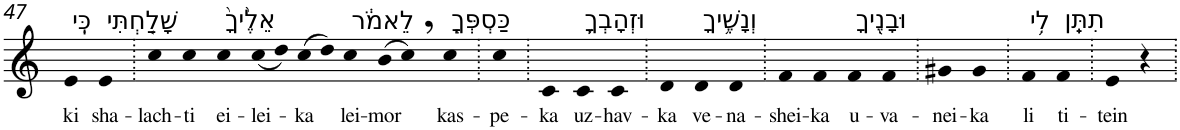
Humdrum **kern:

**kern	**text
*part1	*part1
*staff1	*staff1
*I"Piano	*
*I'Pno	*
!!LO:PB:g=z
*clefG2	*
*k[]	*
=47	=47
!LO:TX:a:t=כִּֽי	!
!	!LO:LY:b
4e	ki
!LO:TX:a:t=שָׁלַ֤חְתִּי	!
!	!LO:LY:b
4e	sha-
=48.	=48.
!	!LO:LY:b
4cc	-lach-
!	!LO:LY:b
4cc	-ti
!LO:TX:a:t=אֵלֶ֙יךָ֙	!
!	!LO:LY:b
4cc	ei-
!	!LO:LY:b
(<8cc	-lei-
8dd)	.
!	!LO:LY:b
(>8cc	-ka
8dd)	.
!LO:TX:a:t=לֵאמֹ֔ר	!
!	!LO:LY:b
4cc	lei-
!	!LO:LY:b
(>8b	-mor
8cc,)	.
!LO:TX:a:t=כַּסְפְּךָ֧	!
!	!LO:LY:b
4cc	kas-
=49.	=49.
!	!LO:LY:b
4cc	-pe-
=50.	=50.
!	!LO:LY:b
4c	-ka
!LO:TX:a:t=וּזְהָבְךָ֛	!
!	!LO:LY:b
4c	uz-
!	!LO:LY:b
4c	-hav-
=51.	=51.
!	!LO:LY:b
4d	-ka
!LO:TX:a:t=וְנָשֶׁ֥יךָ	!
!	!LO:LY:b
4d	ve-
!	!LO:LY:b
4d	-na-
=52.	=52.
!	!LO:LY:b
4f	-shei-
!	!LO:LY:b
4f	-ka
!LO:TX:a:t=וּבָנֶ֖יךָ	!
!	!LO:LY:b
4f	u-
!	!LO:LY:b
4f	-va-
=53.	=53.
!	!LO:LY:b
4g#X	-nei-
!	!LO:LY:b
4g#	-ka
=54.	=54.
!LO:TX:a:t=לִ֥י	!
!	!LO:LY:b
4f	li
!LO:TX:a:t=תִתֵּֽן	!
!	!LO:LY:b
4f	ti-
=55.	=55.
!	!LO:LY:b
4e	-tein
4r	.
=.	=.
*-	*-
